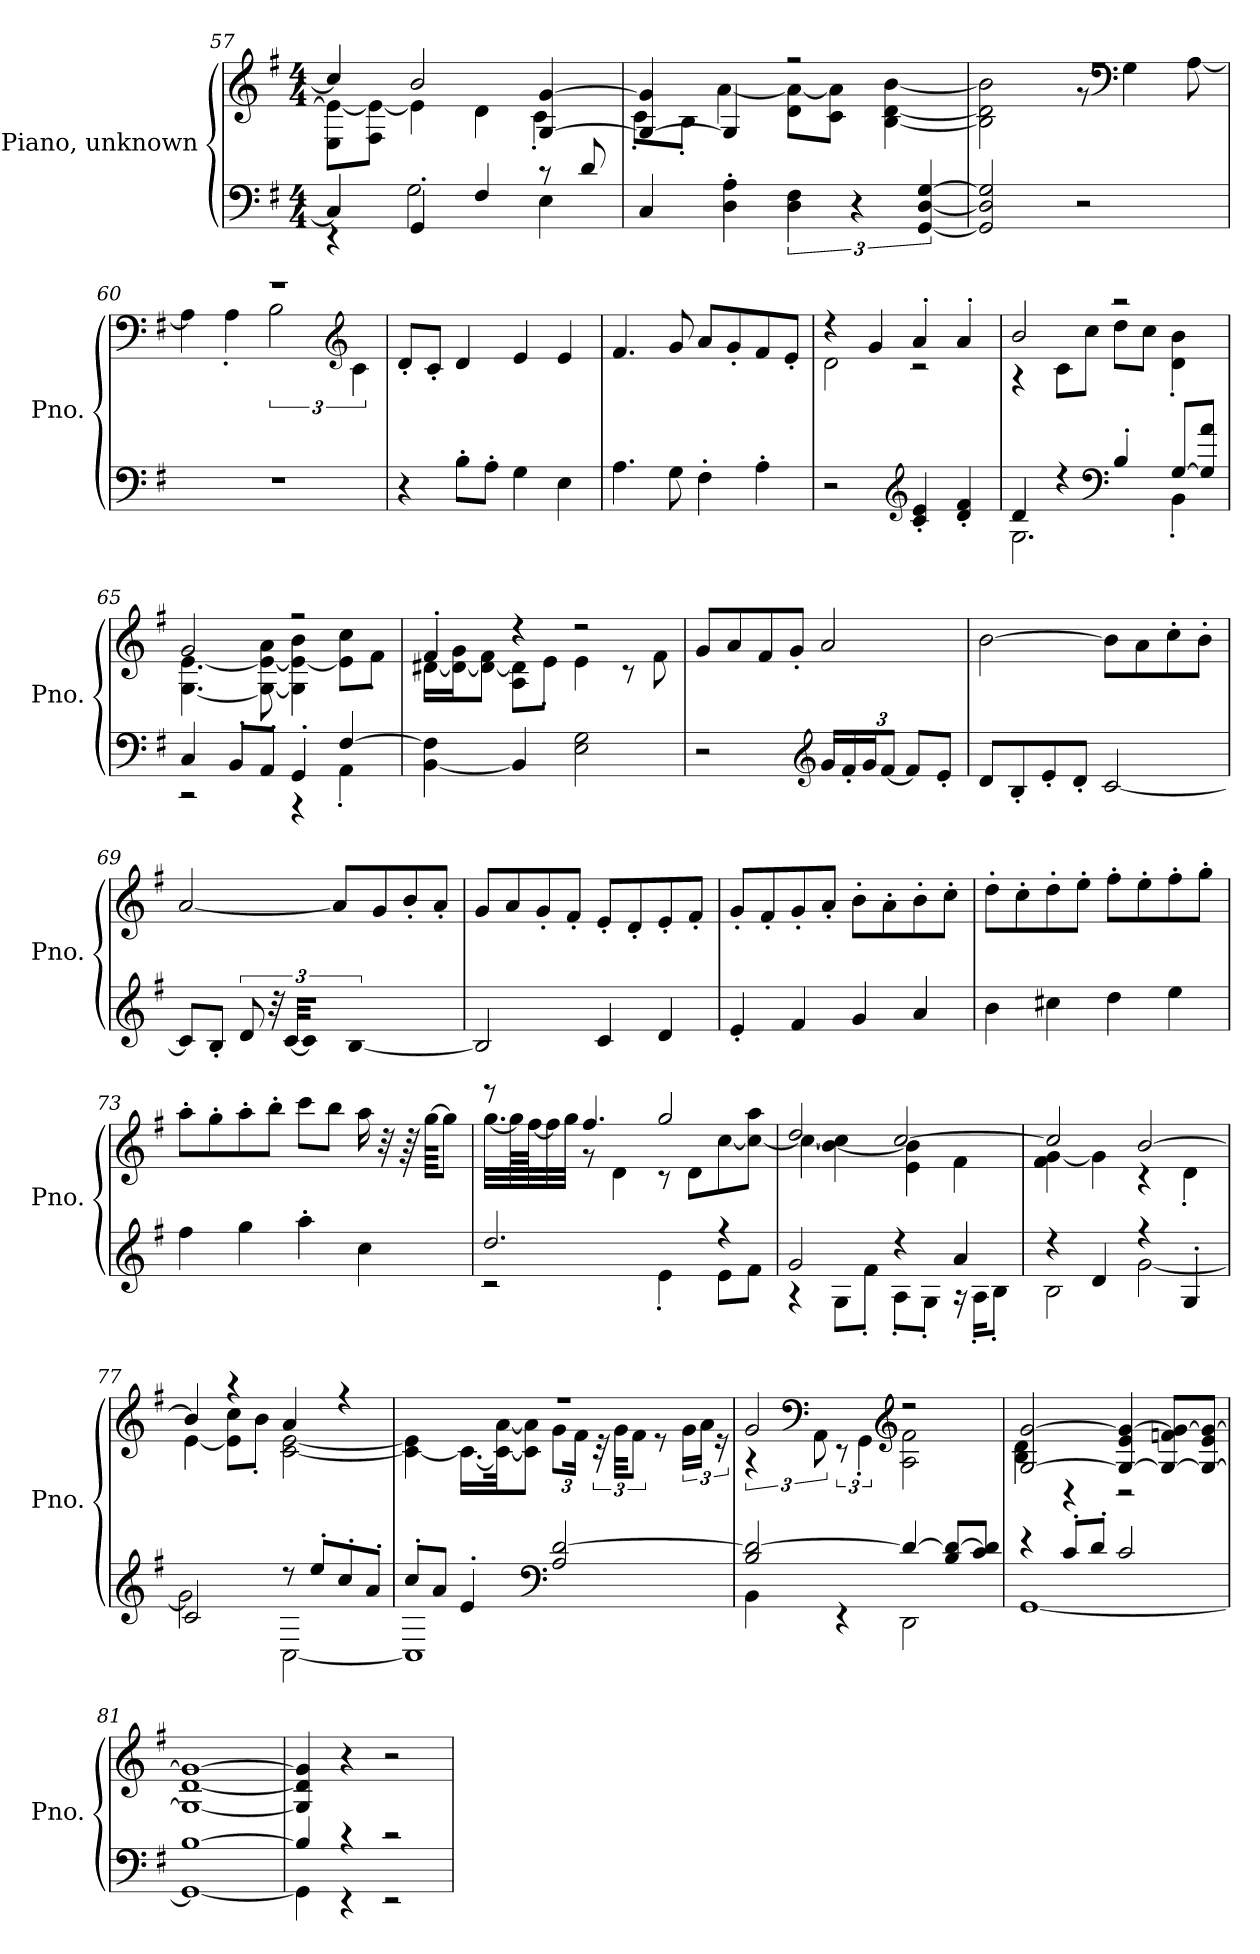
**kern	**kern
*part1	*part1
*staff2	*staff1
*I"Piano, unknown	*
*I'Pno.	*
*clefF4	*clefG2
*k[f#]	*k[f#]
*M4/4	*M4/4
=57	=57
*^	*^
4C/]	4r	4cc/]	8E\ 8e\_L
.	.	.	8F#\ 8e\_J
4GG'/	2G\	2b/	4e\]
4F#/	.	.	4d\
8r	4E\	[4G/ [4g/	4c'\
8d/	.	.	.
*v	*v	*	*
!!LO:LB:g=z	!!
=58	=58	=58
4C/	4G/_ 4g/]	8c'\L
.	.	8B'\J
4D\' 4A\'	4G/]	[4a\
6D\ 6F#\	2r	8d\ 8a\_L
.	.	8c\ 8a\]J
6r	.	.
.	.	[4B\ [4d\ [4b\
[6GG/ [6D/ [6G/	.	.
=59	=59	=59
2GG/] 2D/] 2G/]	1r	2B\] 2d\] 2b\]
2r	.	8r
*	*clefF4	*
.	.	4G\
.	.	[8A\
=60	=60	=60
1r	1r	4A\]
.	.	4A'\
.	.	3B\
*	*clefG2	*
.	.	6c\
*	*v	*v
=61	=61
4r	8d'/L
.	8c'/J
8B'\L	4d/
8A'\J	.
4G\	4e/
4E\	4e/
=62	=62
4.A\	4.f#/
8G\	8g/
4F#'\	8a/L
.	8g'/
4A'\	8f#/
.	8e'/J
=63	=63
*	*^
2r	4r	2d\
.	4g/	.
*clefG2	*	*
4c/' 4e/'	4a'/	2r
4d/' 4f#/'	4a'/	.
!!LO:PB:g=z	!!
=64	=64	=64
*^	*	*
4d/	2.G\	2b/	4r
4r	.	.	8c\L
.	.	.	8cc\J
*clefF4	*	*	*
4B'/	.	2r	8dd\L
.	.	.	8cc\J
[8G/L	4BB'\	.	4d\' 4b\'
8G/] 8a/J	.	.	.
=65	=65	=65	=65
4C/	2r	2g/	[4.G\ [4.e\
8BB'/L	.	.	.
8AA'/J	.	.	8G\_ 8e\_ 8a\
4GG'/	4r	2r	4G\] 4e\_ 4b\
[4F#/	4AA'\	.	8e\] 8cc\L
.	.	.	8f#'\J
*v	*v	*	*
=66	=66	=66
[4BB\ 4F#\]	4f#'/	[16d#X\LL
.	.	16d#\_ 16g\J
.	.	8d#\_ 8f#\J
4BB/]	4r	8A\ 8d#\]L
.	.	8e'\J
2E\ 2G\	2r	4e\
.	.	8r
.	.	8f#\
*	*v	*v
=67	=67
2r	8g/L
.	8a/
.	8f#/
.	8g'/J
*clefG2	*
16g/LL	2a/
16f#'/	.
*Xbrackettup	*
24g/J	.
[12f#/J	.
8f#/L]	.
8e'/J	.
!!LO:LB:g=z
=68	=68
8d/L	[2b\
8B'/	.
8e'/	.
8d'/J	.
[2c/	8b\L]
.	8a\
.	8cc'\
.	8b'\J
=69	=69
8c/L]	[2a/
8B'/J	.
*brackettup	*
12d/	.
48r	.
[48c/KKL	.
8c/J]	.
[2B/	8a/L]
.	8g/
.	8b'/
.	8a'/J
=70	=70
2B/]	8g/L
.	8a/
.	8g'/
.	8f#'/J
4c/	8e'/L
.	8d'/
4d/	8e'/
.	8f#'/J
=71	=71
4e'/	8g'/L
.	8f#'/
4f#/	8g'/
.	8a'/J
4g/	8b'\L
.	8a'\
4a/	8b'\
.	8cc'\J
!!LO:LB:g=z
=72	=72
4b\	8dd'\L
.	8cc'\
4cc#X\	8dd'\
.	8ee'\J
4dd\	8ff#'\L
.	8ee'\
4ee\	8ff#'\
.	8gg'\J
=73	=73
4ff#\	8aa'\L
.	8gg'\
4gg\	8aa'\
.	8bb'\J
4aa'\	8ccc\L
.	8bb\J
4cc\	16aa\
.	32r
.	64r
.	[64gg\KKKL
.	8gg\J]
=74	=74
*^	*^
2.dd/	2r	8r	[32.gg\LLL
.	.	.	128gg\LL]
.	.	.	[128ff#\JJ
.	.	.	32ff#\]
.	.	.	32gg\JJJ
.	.	4.ff#/	8r
.	.	.	4d\
.	4e'\	2gg/	8r
.	.	.	8d\L
4r	8e\L	.	[8cc\
.	8f#\J	.	8cc\_ 8aa\J
!!LO:LB:g=z	!!
=75	=75	=75	=75
2g/	4r	2dd/	4cc\_
.	8G\L	.	[4b\ 4cc\]
.	8f#'\J	.	.
4r	8A'\L	[2cc/	4e\ 4b\]
.	8G'\J	.	.
4a/	16r	.	4f#\
.	16A'\KL	.	.
.	8B'\J	.	.
=76	=76	=76	=76
4r	2B\	2cc/]	4f#\ [4g\
4d/	.	.	4g\]
4r	[2g\	[2b/	4r
4G'/	.	.	4d'\
=77	=77	=77	=77
2c/	2g\]	4b/]	[4e\
.	.	4r	8e\] 8cc\L
.	.	.	8b'\J
8r	[2C\	4a/	[2c\ [2e\
8ee'/L	.	.	.
8cc'/	.	4r	.
8a'/J	.	.	.
=78	=78	=78	=78
8cc'/L	1C]	1r	4c\_ 4e\]
8a/J	.	.	.
4e'/	.	.	16.c\LL_
.	.	.	32c\_ [32a\JK
.	.	.	8c\] 8a\]J
*clefF4	*	*	*
*	*	*	*Xbrackettup
2A/ [2d/	.	.	12g\L
.	.	.	24f#\Jk
*	*	*	*brackettup
.	.	.	48r
.	.	.	48g\KKL
.	.	.	12f#\J
.	.	.	8r
.	.	.	24g\LL
.	.	.	24a\JJ
.	.	.	24r
!!LO:LB:g=z	!!
=79	=79	=79	=79
2B/ 2d/_	4BB\	2g/	6r
*	*	*clefF4	*
.	.	.	12AA\
.	4r	.	12r
.	.	.	6GG'\
*	*	*clefG2	*
4d/_	2DD\	2r	2A\ 2f#\
8B/ 8d/_L	.	.	.
8c/ 8d/]J	.	.	.
=80	=80	=80	=80
4r	[1GG	[2G/ [2g/	4B\ 4d\
8c'/L	.	.	4r
8d'/J	.	.	.
2c/	.	4G/_ 4e/ 4g/_	2r
.	.	8G/_ 8fn/ 8g/_L	.
.	.	8G/_ 8e/ 8g/_J	.
*	*	*v	*v
=81	=81	=81
[1B	1GG_	1G_ [1d 1g_
=82	=82	=82
4B/]	4GG\]	4G/] 4d/] 4g/]
4r	4r	4r
2r	2r	2r
*v	*v	*
=	=
*-	*-
